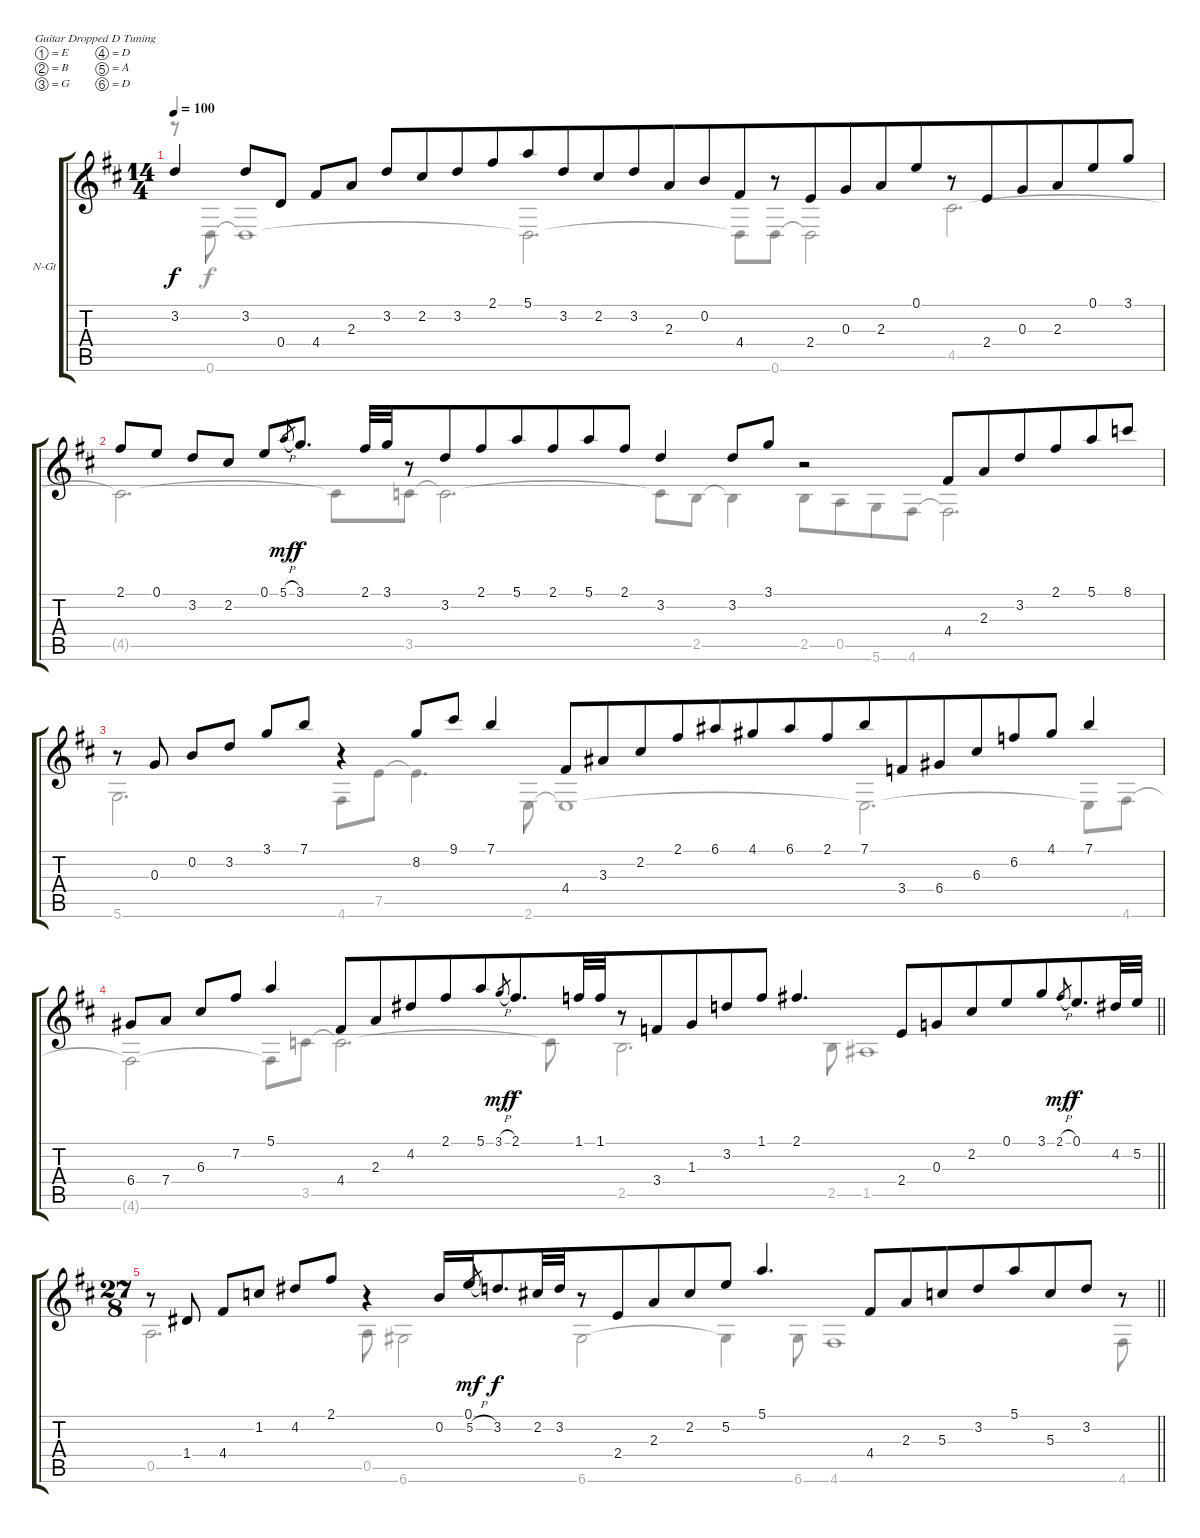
\bracketExtendMode groupsimilarinstruments
\firstSystemTrackNameOrientation horizontal
\otherSystemsTrackNameOrientation horizontal
\track ("Prelude" "N-Gt") {instrument acousticguitarnylon}
\staff {score tabs}
\tuning (E4 B3 G3 D3 A2 D2)
\voice
\ts (14 4)
\beaming (8 2 2 2 22)
\tempo 100
\clef g2
\ks d
3.2.4{dy f instrument acousticguitarnylon} 3.2.8 0.4.8 4.4.8 2.3.8 3.2.8 2.2.8 3.2.8 2.1.8 5.1.8 3.2.8 2.2.8 3.2.8 2.3.8 0.2.8 4.4.8 r.8 2.4.8 0.3.8 2.3.8 0.1.8 r.8 2.4.8 0.3.8 2.3.8 0.1.8 3.1.8 |
2.1.8 0.1.8 3.2.8 2.2.8 0.1.8 5.1{h}.8{gr dy mf} 3.1.8{d dy f} 2.1.32 3.1.32 r.8 3.2.8 2.1.8 5.1.8 2.1.8 5.1.8 2.1.8 3.2.4 3.2.8 3.1.8 r.2 4.4.8 2.3.8 3.2.8 2.1.8 5.1.8 8.1.8 |
r.8 0.3.8 0.2.8 3.2.8 3.1.8 7.1.8 r.4 8.2.8 9.1.8 7.1.4 4.4.8 3.3.8 2.2.8 2.1.8 6.1.8 4.1.8 6.1.8 2.1.8 7.1.8 3.4.8 6.4.8 6.3.8 6.2.8 4.1.8 7.1.4 |
\barLineRight lightlight
6.4.8 7.4.8 6.3.8 7.2.8 5.1.4 4.4.8 2.3.8 4.2.8 2.1.8 5.1.8 3.1{h}.8{gr dy mf} 2.1.8{d dy f} 1.1.32 1.1.32 r.8 3.4.8 1.3.8 3.2.8 1.1.8 2.1.4{d} 2.4.8 0.3.8 2.2.8 0.1.8 3.1.8 2.1{h}.8{gr dy mf} 0.1.8{d dy f} 4.2.32 5.2.32 |
\ts (27 8)
\beaming (8 2 2 2 21)
\barLineRight lightlight
r.8 1.4.8 4.4.8 1.2.8 4.2.8 2.1.8 r.4 0.2.16 0.1.16 5.2{h}.8{gr dy mf} 3.2.8{d dy f} 2.2.32 3.2.32 r.8 2.4.8 2.3.8 2.2.8 5.2.8 5.1.4{d} 4.4.8 2.3.8 5.3.8 3.2.8 5.1.8 5.3.8 3.2.8 r.8
\voice
\clef g2
\ottava regular
\simile none
\ks d
r.8{dy f} 0.6.8 0.6{t}.1 0.6{t}.2{d} 0.6{t}.8 0.6.8 0.6{t}.2 4.5.2{d} |
4.5{t}.2{d} 4.5{t}.8 3.5.8 3.5{t}.2{d} 3.5{t}.8 2.5.8 2.5{t}.4 2.5.8 0.5.8 5.6.8 4.6.8 4.6{t}.2{d} |
5.6.2{d} 4.6.8 7.5.8 7.5{t}.4{d} 2.6.8 2.6{t}.1 2.6{t}.2{d} 2.6{t}.8 4.6.8 |
\barLineRight lightlight
4.6{t}.2 4.6{t}.8 3.5.8 3.5{t}.2{d} 3.5{t}.8 2.5.2{d} 2.5.8 1.5.1 |
\barLineRight lightlight
0.5.2{d} 0.5.8 6.6.2 6.6.2 6.6{t}.4 6.6.8 4.6.1 4.6.8
